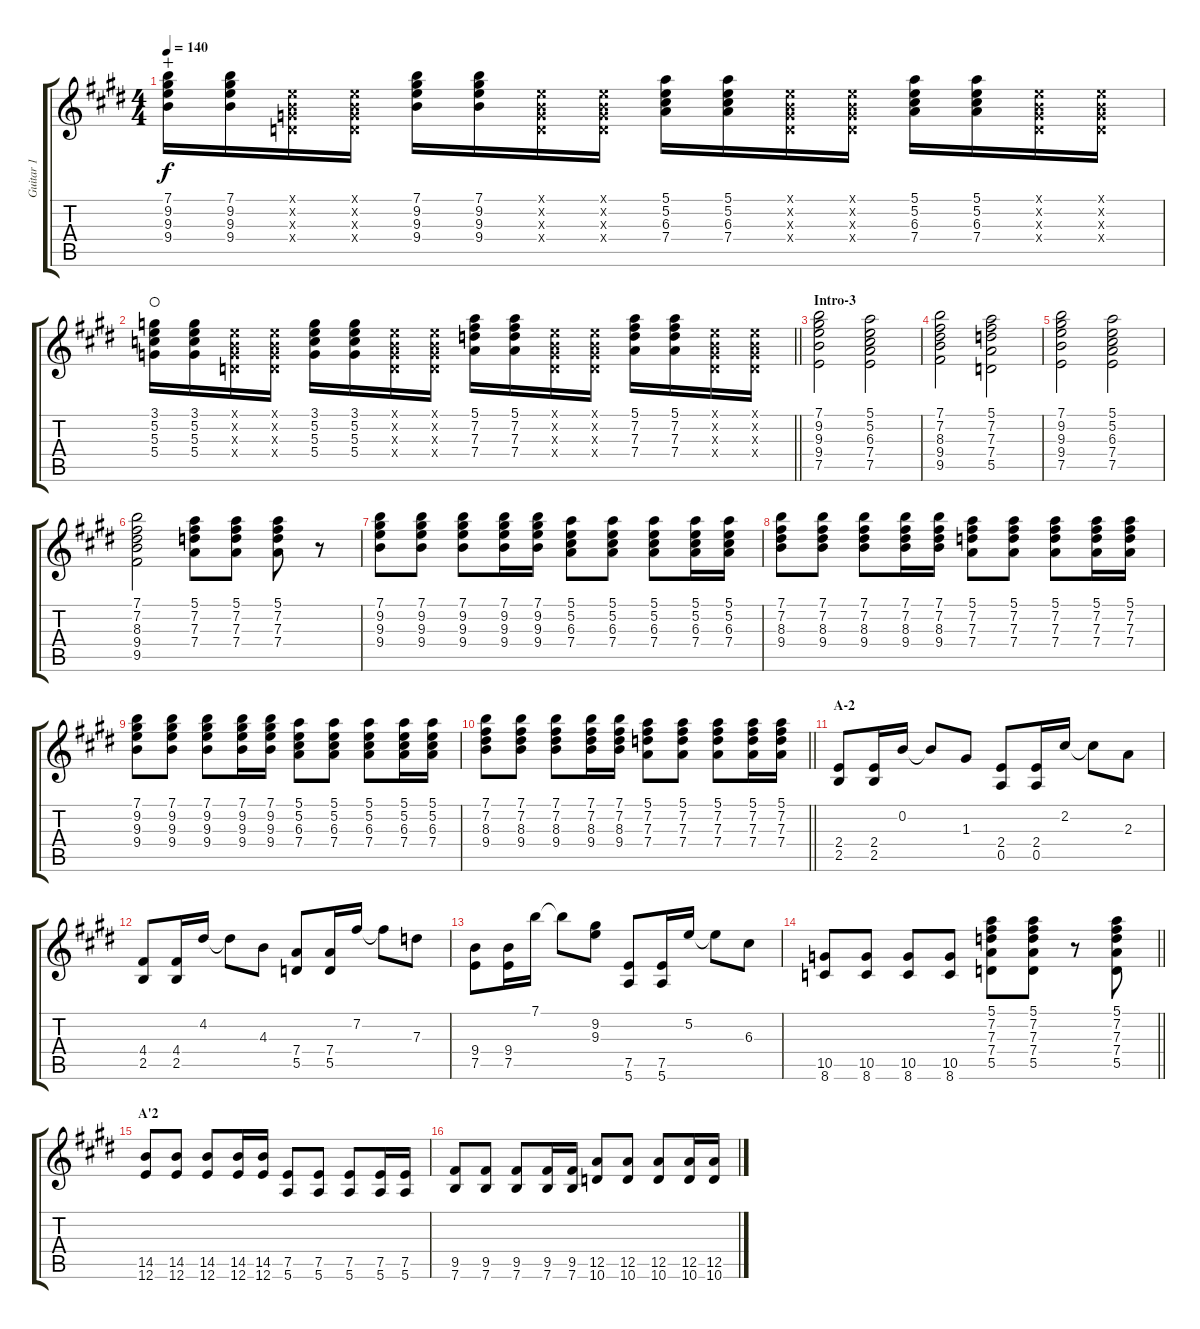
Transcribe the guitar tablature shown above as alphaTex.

\track ("Guitar 1" "Guitar 1") {instrument overdrivenguitar}
\staff {score tabs}
\tuning (E4 B3 G3 D3 A2 E2) {hide}
\ts (4 4)
\tempo 140
\clef g2
\ks e
(7.1 9.2 9.3 9.4).16{dy f wahc} (7.1 9.2 9.3 9.4).16 (0.1{x} 0.2{x} 0.3{x} 0.4{x}).16 (0.1{x} 0.2{x} 0.3{x} 0.4{x}).16 (7.1 9.2 9.3 9.4).16 (7.1 9.2 9.3 9.4).16 (0.1{x} 0.2{x} 0.3{x} 0.4{x}).16 (0.1{x} 0.2{x} 0.3{x} 0.4{x}).16 (5.1 5.2 6.3 7.4).16 (5.1 5.2 6.3 7.4).16 (0.1{x} 0.2{x} 0.3{x} 0.4{x}).16 (0.1{x} 0.2{x} 0.3{x} 0.4{x}).16 (5.1 5.2 6.3 7.4).16 (5.1 5.2 6.3 7.4).16 (0.1{x} 0.2{x} 0.3{x} 0.4{x}).16 (0.1{x} 0.2{x} 0.3{x} 0.4{x}).16 |
\barLineRight lightlight
(3.1 5.2 5.3 5.4).16{waho} (3.1 5.2 5.3 5.4).16 (0.1{x} 0.2{x} 0.3{x} 0.4{x}).16 (0.1{x} 0.2{x} 0.3{x} 0.4{x}).16 (3.1 5.2 5.3 5.4).16 (3.1 5.2 5.3 5.4).16 (0.1{x} 0.2{x} 0.3{x} 0.4{x}).16 (0.1{x} 0.2{x} 0.3{x} 0.4{x}).16 (5.1 7.2 7.3 7.4).16 (5.1 7.2 7.3 7.4).16 (0.1{x} 0.2{x} 0.3{x} 0.4{x}).16 (0.1{x} 0.2{x} 0.3{x} 0.4{x}).16 (5.1 7.2 7.3 7.4).16 (5.1 7.2 7.3 7.4).16 (0.1{x} 0.2{x} 0.3{x} 0.4{x}).16 (0.1{x} 0.2{x} 0.3{x} 0.4{x}).16 |
\section ("" "Intro-3")
(7.1 9.2 9.3 9.4 7.5).2 (5.1 5.2 6.3 7.4 7.5).2 |
(7.1 7.2 8.3 9.4 9.5).2 (5.1 7.2 7.3 7.4 5.5).2 |
(7.1 9.2 9.3 9.4 7.5).2 (5.1 5.2 6.3 7.4 7.5).2 |
(7.1 7.2 8.3 9.4 9.5).2 (5.1 7.2 7.3 7.4).8 (5.1 7.2 7.3 7.4).8 (5.1 7.2 7.3 7.4).8 r.8 |
(7.1 9.2 9.3 9.4).8 (7.1 9.2 9.3 9.4).8 (7.1 9.2 9.3 9.4).8 (7.1 9.2 9.3 9.4).16 (7.1 9.2 9.3 9.4).16 (5.1 5.2 6.3 7.4).8 (5.1 5.2 6.3 7.4).8 (5.1 5.2 6.3 7.4).8 (5.1 5.2 6.3 7.4).16 (5.1 5.2 6.3 7.4).16 |
(7.1 7.2 8.3 9.4).8 (7.1 7.2 8.3 9.4).8 (7.1 7.2 8.3 9.4).8 (7.1 7.2 8.3 9.4).16 (7.1 7.2 8.3 9.4).16 (5.1 7.2 7.3 7.4).8 (5.1 7.2 7.3 7.4).8 (5.1 7.2 7.3 7.4).8 (5.1 7.2 7.3 7.4).16 (5.1 7.2 7.3 7.4).16 |
(7.1 9.2 9.3 9.4).8 (7.1 9.2 9.3 9.4).8 (7.1 9.2 9.3 9.4).8 (7.1 9.2 9.3 9.4).16 (7.1 9.2 9.3 9.4).16 (5.1 5.2 6.3 7.4).8 (5.1 5.2 6.3 7.4).8 (5.1 5.2 6.3 7.4).8 (5.1 5.2 6.3 7.4).16 (5.1 5.2 6.3 7.4).16 |
\barLineRight lightlight
(7.1 7.2 8.3 9.4).8 (7.1 7.2 8.3 9.4).8 (7.1 7.2 8.3 9.4).8 (7.1 7.2 8.3 9.4).16 (7.1 7.2 8.3 9.4).16 (5.1 7.2 7.3 7.4).8 (5.1 7.2 7.3 7.4).8 (5.1 7.2 7.3 7.4).8 (5.1 7.2 7.3 7.4).16 (5.1 7.2 7.3 7.4).16 |
\section ("" "A-2")
(2.4 2.5).8 (2.4 2.5).16 0.2.16 0.2{t}.8 1.3.8 (2.4 0.5).8 (2.4 0.5).16 2.2.16 2.2{t}.8 2.3.8 |
(4.4 2.5).8 (4.4 2.5).16 4.2.16 4.2{t}.8 4.3.8 (7.4 5.5).8 (7.4 5.5).16 7.2.16 7.2{t}.8 7.3.8 |
(9.4 7.5).8 (9.4 7.5).16 7.1.16 7.1{t}.8 (9.2 9.3).8 (7.5 5.6).8 (7.5 5.6).16 5.2.16 5.2{t}.8 6.3.8 |
\barLineRight lightlight
(10.5 8.6).8 (10.5 8.6).8 (10.5 8.6).8 (10.5 8.6).8 (5.1 7.2 7.3 7.4 5.5).8 (5.1 7.2 7.3 7.4 5.5).8 r.8 (5.1 7.2 7.3 7.4 5.5).8 |
\section ("" "A'2")
(14.5 12.6).8 (14.5 12.6).8 (14.5 12.6).8 (14.5 12.6).16 (14.5 12.6).16 (7.5 5.6).8 (7.5 5.6).8 (7.5 5.6).8 (7.5 5.6).16 (7.5 5.6).16 |
(9.5 7.6).8 (9.5 7.6).8 (9.5 7.6).8 (9.5 7.6).16 (9.5 7.6).16 (12.5 10.6).8 (12.5 10.6).8 (12.5 10.6).8 (12.5 10.6).16 (12.5 10.6).16
